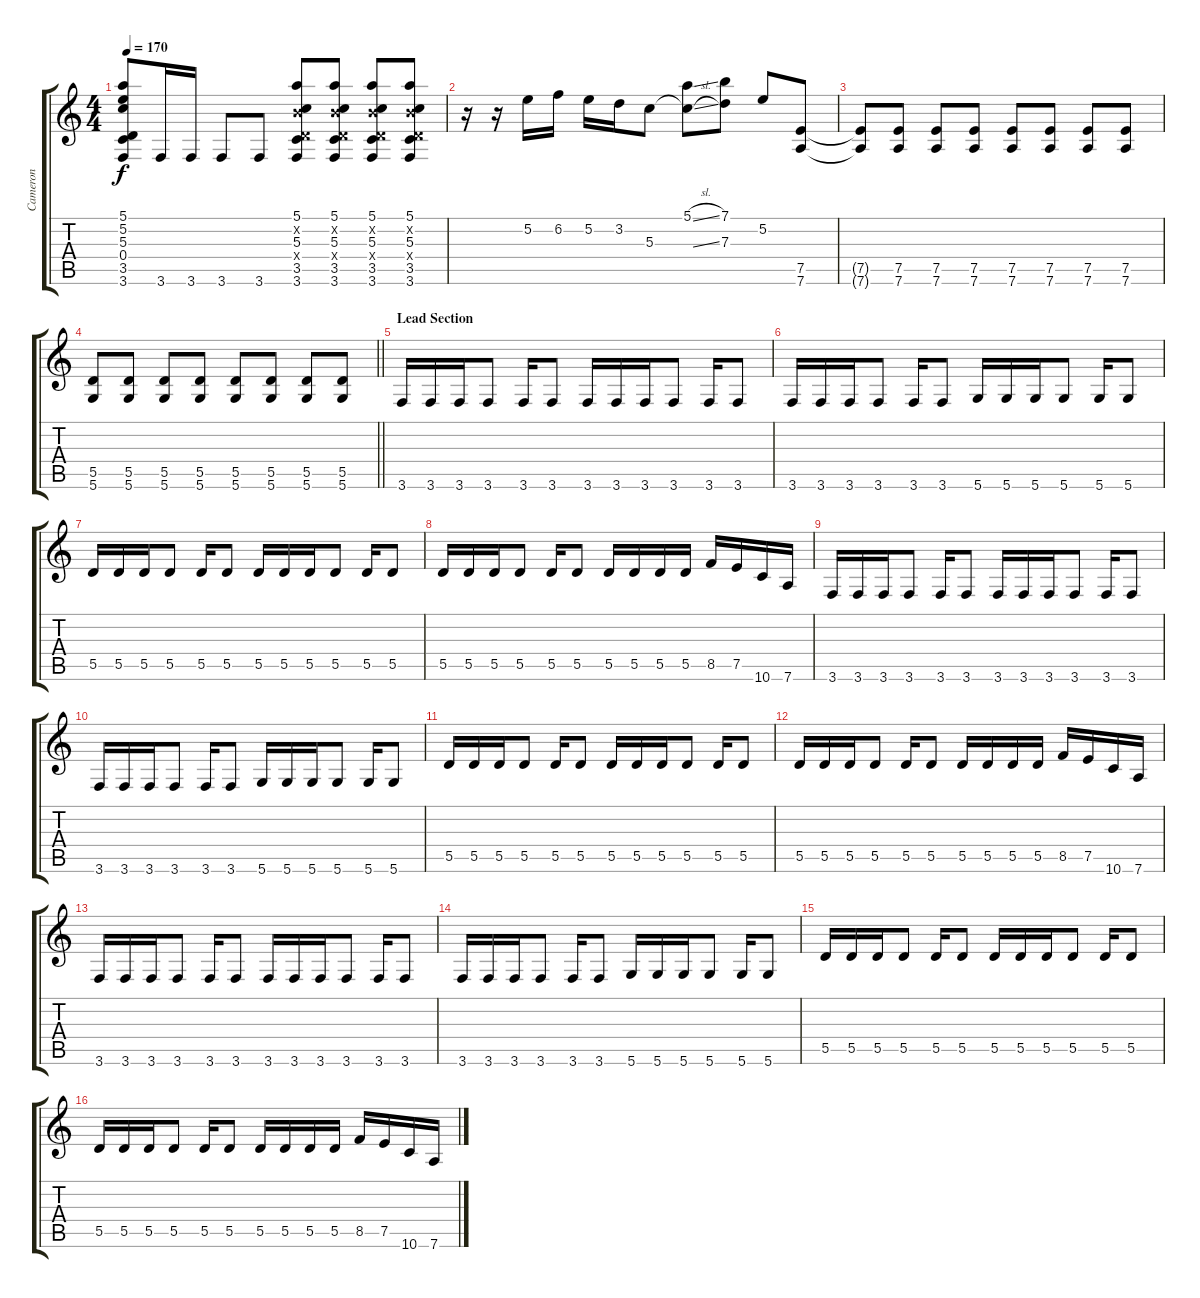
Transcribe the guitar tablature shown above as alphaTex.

\track ("Cameron" "Cameron") {instrument distortionguitar}
\staff {score tabs}
\tuning (E4 B3 G3 D3 A2 D2) {hide}
\ts (4 4)
\tempo 170
\clef g2
\ks c
(5.1{t} 5.2{t} 5.3{t} 0.4{t} 3.5{t} 3.6{t}).8{dy f} 3.6.16 3.6.16 3.6.8 3.6.8 (5.1 0.2{x} 5.3 0.4{x} 3.5 3.6).8 (5.1 0.2{x} 5.3 0.4{x} 3.5 3.6).8 (5.1 0.2{x} 5.3 0.4{x} 3.5 3.6).8 (5.1 0.2{x} 5.3 0.4{x} 3.5 3.6).8 |
r.16 r.16 5.2.16 6.2.16 5.2.16 3.2.16 5.3.8 (5.1{sl} 5.3{sl t}).8 (7.1 7.3).8 5.2.8 (7.5 7.6).8 |
(7.5{t} 7.6{t}).8 (7.5 7.6).8 (7.5 7.6).8 (7.5 7.6).8 (7.5 7.6).8 (7.5 7.6).8 (7.5 7.6).8 (7.5 7.6).8 |
\barLineRight lightlight
(5.5 5.6).8 (5.5 5.6).8 (5.5 5.6).8 (5.5 5.6).8 (5.5 5.6).8 (5.5 5.6).8 (5.5 5.6).8 (5.5 5.6).8 |
\section ("" "Lead Section")
3.6.16 3.6.16 3.6.16 3.6.8 3.6.16 3.6.8 3.6.16 3.6.16 3.6.16 3.6.8 3.6.16 3.6.8 |
3.6.16 3.6.16 3.6.16 3.6.8 3.6.16 3.6.8 5.6.16 5.6.16 5.6.16 5.6.8 5.6.16 5.6.8 |
5.5.16 5.5.16 5.5.16 5.5.8 5.5.16 5.5.8 5.5.16 5.5.16 5.5.16 5.5.8 5.5.16 5.5.8 |
5.5.16 5.5.16 5.5.16 5.5.8 5.5.16 5.5.8 5.5.16 5.5.16 5.5.16 5.5.16 8.5.16 7.5.16 10.6.16 7.6.16 |
3.6.16 3.6.16 3.6.16 3.6.8 3.6.16 3.6.8 3.6.16 3.6.16 3.6.16 3.6.8 3.6.16 3.6.8 |
3.6.16 3.6.16 3.6.16 3.6.8 3.6.16 3.6.8 5.6.16 5.6.16 5.6.16 5.6.8 5.6.16 5.6.8 |
5.5.16 5.5.16 5.5.16 5.5.8 5.5.16 5.5.8 5.5.16 5.5.16 5.5.16 5.5.8 5.5.16 5.5.8 |
5.5.16 5.5.16 5.5.16 5.5.8 5.5.16 5.5.8 5.5.16 5.5.16 5.5.16 5.5.16 8.5.16 7.5.16 10.6.16 7.6.16 |
3.6.16 3.6.16 3.6.16 3.6.8 3.6.16 3.6.8 3.6.16 3.6.16 3.6.16 3.6.8 3.6.16 3.6.8 |
3.6.16 3.6.16 3.6.16 3.6.8 3.6.16 3.6.8 5.6.16 5.6.16 5.6.16 5.6.8 5.6.16 5.6.8 |
5.5.16 5.5.16 5.5.16 5.5.8 5.5.16 5.5.8 5.5.16 5.5.16 5.5.16 5.5.8 5.5.16 5.5.8 |
5.5.16 5.5.16 5.5.16 5.5.8 5.5.16 5.5.8 5.5.16 5.5.16 5.5.16 5.5.16 8.5.16 7.5.16 10.6.16 7.6.16
